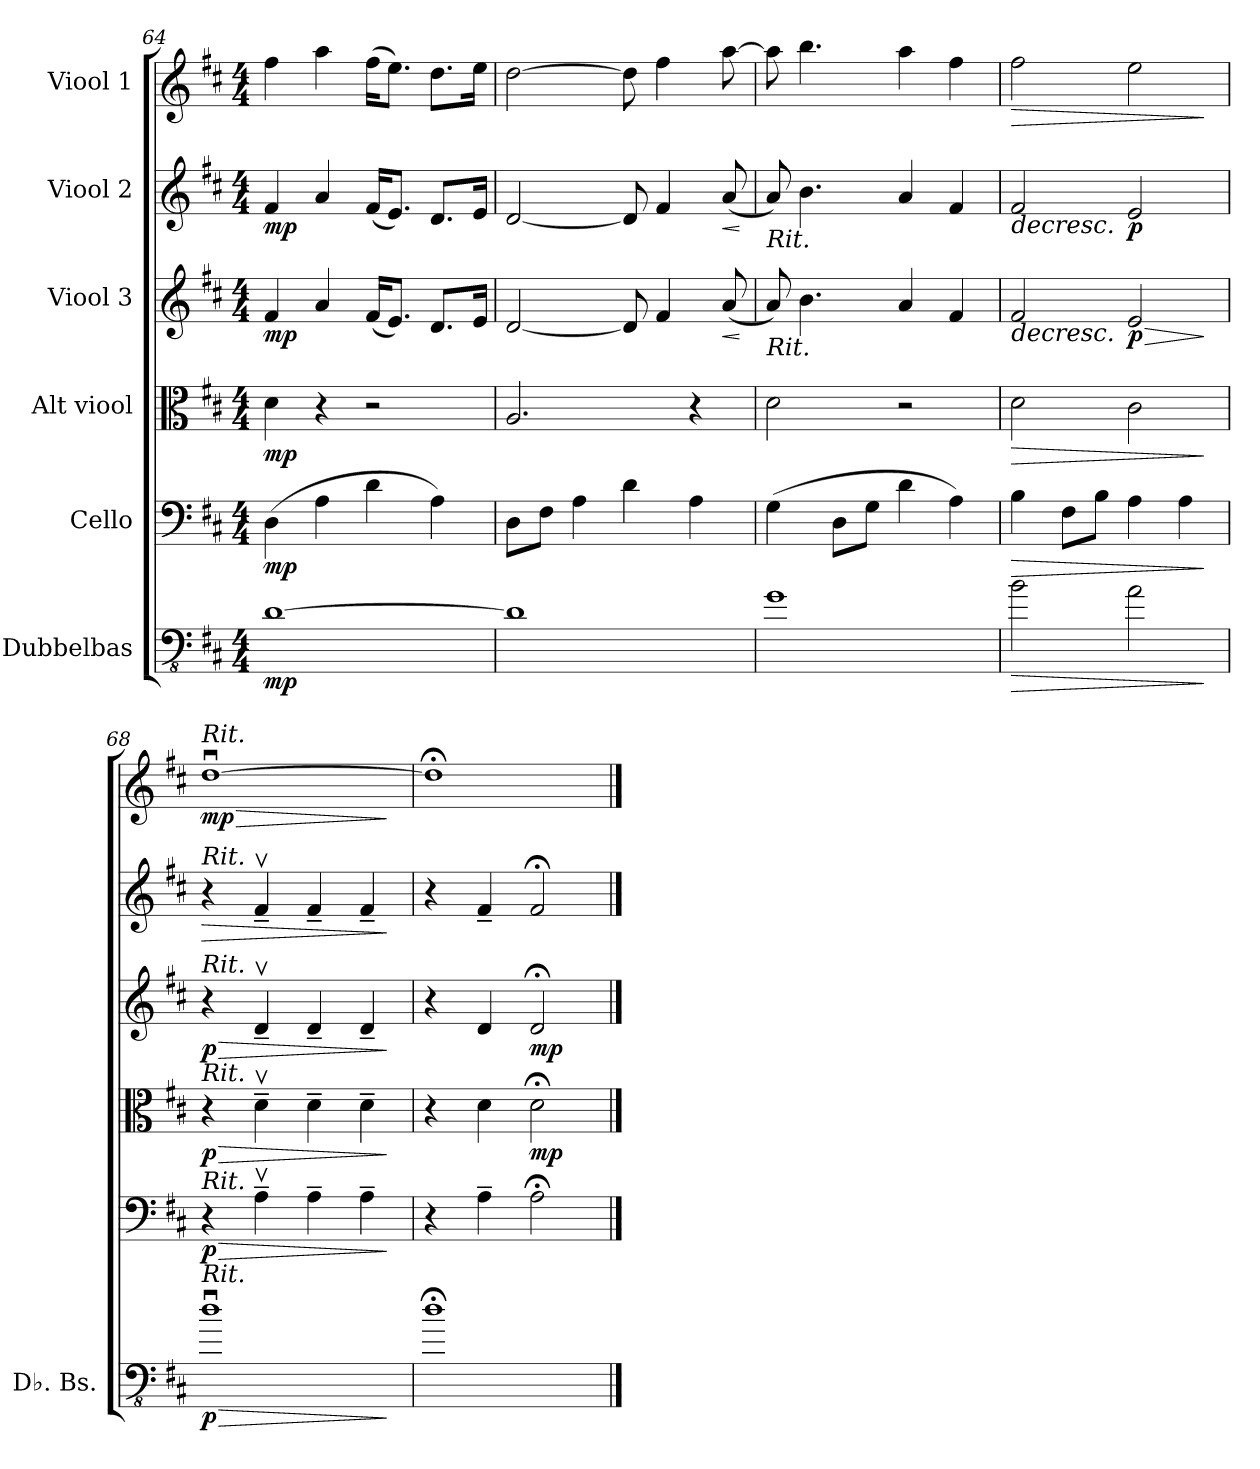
**kern	**dynam	**kern	**dynam	**kern	**dynam	**kern	**dynam	**kern	**dynam	**kern	**dynam
*part6	*part6	*part5	*part5	*part4	*part4	*part3	*part3	*part2	*part2	*part1	*part1
*staff6	*staff6	*staff5	*staff5	*staff4	*staff4	*staff3	*staff3	*staff2	*staff2	*staff1	*staff1
*I"Dubbelbas	*	*I"Cello	*	*I"Alt viool	*	*I"Viool 3	*	*I"Viool 2	*	*I"Viool 1	*
*I'Db. Bs.	*	*	*	*	*	*	*	*	*	*	*
!!LO:PB:g=z
*clefFv4	*	*clefF4	*	*clefC3	*	*clefG2	*	*clefG2	*	*clefG2	*
*ITrd7c12	*	*	*	*	*	*	*	*	*	*	*
*k[f#c#]	*	*k[f#c#]	*	*k[f#c#]	*	*k[f#c#]	*	*k[f#c#]	*	*k[f#c#]	*
*M4/4	*	*M4/4	*	*M4/4	*	*M4/4	*	*M4/4	*	*M4/4	*
=64	=64	=64	=64	=64	=64	=64	=64	=64	=64	=64	=64
!	!LO:DY:b	!	!LO:DY:b	!	!LO:DY:b	!	!LO:DY:b	!	!LO:DY:b	!	!
[1DD	mp	(4D\	mp	4d\	mp	4f#/	mp	4f#/	mp	4ff#\	.
.	.	4A\	.	4r	.	4a/	.	4a/	.	4aa\	.
.	.	4d\	.	2r	.	(16f#/KL	.	(16f#/KL	.	(16ff#\KL	.
.	.	.	.	.	.	8.e/J)	.	8.e/J)	.	8.ee\J)	.
.	.	4A\)	.	.	.	8.d/L	.	8.d/L	.	8.dd\L	.
.	.	.	.	.	.	16e/Jk	.	16e/Jk	.	16ee\Jk	.
=65	=65	=65	=65	=65	=65	=65	=65	=65	=65	=65	=65
1DD]	.	8D\L	.	2.A/	.	[2d/	.	[2d/	.	[2dd\	.
.	.	8F#\J	.	.	.	.	.	.	.	.	.
.	.	4A\	.	.	.	.	.	.	.	.	.
.	.	4d\	.	.	.	8d/]	.	8d/]	.	8dd\]	.
.	.	.	.	.	.	4f#/	.	4f#/	.	4ff#\	.
.	.	4A\	.	4r	.	.	.	.	.	.	.
!	!	!	!	!	!	!	!LO:HP:b	!	!LO:HP:b	!	!
.	.	.	.	.	.	(8a/	<	(8a/	<	[8aa\	.
.	.	.	.	.	.	.	[	.	[	.	.
=66	=66	=66	=66	=66	=66	=66	=66	=66	=66	=66	=66
!	!	!	!	!	!	!	!	!LO:TX:b:i:t=Rit.	!	!	!
!	!	!	!	!	!	!LO:TX:b:i:t=Rit.	!	!	!	!	!
1GG	.	(4G\	.	2d\	.	8a/)	.	8a/)	.	8aa\]	.
.	.	.	.	.	.	4.b\	.	4.b\	.	4.bb\	.
.	.	8D\L	.	.	.	.	.	.	.	.	.
.	.	8G\J	.	.	.	.	.	.	.	.	.
.	.	4d\	.	2r	.	4a/	.	4a/	.	4aa\	.
.	.	4A\)	.	.	.	4f#/	.	4f#/	.	4ff#\	.
=67	=67	=67	=67	=67	=67	=67	=67	=67	=67	=67	=67
!	!LO:HP:b	!	!LO:HP:b	!	!LO:HP:b	!	!LO:HP:b	!	!LO:HP:b	!	!LO:HP:b
2BB\	>	4B\	>	2d\	>	2f#/	>	2f#/	>	2ff#\	>
.	.	8F#\L	.	.	.	.	.	.	.	.	.
.	.	8B\J	.	.	.	.	.	.	.	.	.
!	!	!	!	!	!	!	!LO:HP:b	!	!	!	!
!	!	!	!	!	!	!	!LO:DY:n=1:b	!	!LO:DY:b	!	!
2AA\	.	4A\	.	2c#\	.	2e/	> p	2e/	p	2ee\	.
.	.	4A\	.	.	.	.	.	.	.	.	.
.	]	.	]	.	]	.	] ]	.	]	.	]
=68	=68	=68	=68	=68	=68	=68	=68	=68	=68	=68	=68
!	!	!	!	!	!	!	!	!	!	!LO:TX:a:i:t=Rit.	!
!	!	!	!	!	!	!	!	!LO:TX:a:i:t=Rit.	!	!	!
!	!	!	!	!	!	!LO:TX:a:i:t=Rit.	!	!	!	!	!
!	!	!	!	!LO:TX:a:i:t=Rit.	!	!	!	!	!	!	!
!	!	!LO:TX:a:i:t=Rit.	!	!	!	!	!	!	!	!	!
!LO:TX:a:i:t=Rit.	!	!	!	!	!	!	!	!	!	!	!
!	!LO:HP:b	!	!LO:HP:b	!	!LO:HP:b	!	!LO:HP:b	!	!LO:HP:b	!	!LO:HP:b
!	!LO:DY:n=1:b	!	!LO:DY:n=1:b	!	!LO:DY:n=1:b	!	!LO:DY:n=1:b	!	!	!	!LO:DY:n=1:b
1Du	> p	4r	> p	4r	> p	4r	> p	4r	>	[1ddu	> mp
.	.	4Av~\	.	4dv~\	.	4dv~/	.	4f#v~/	.	.	.
.	.	4A~\	.	4d~\	.	4d~/	.	4f#~/	.	.	.
.	.	4A~\	.	4d~\	.	4d~/	.	4f#~/	.	.	.
.	]	.	]	.	]	.	]	.	]	.	]
=69	=69	=69	=69	=69	=69	=69	=69	=69	=69	=69	=69
1D;<	.	4r	.	4r	.	4r	.	4r	.	1dd;<]	.
.	.	4A~\	.	4d\	.	4d/	.	4f#~/	.	.	.
!	!	!	!	!	!LO:DY:b	!	!LO:DY:b	!	!	!	!
.	.	2A;<\	.	2d;<\	mp	2d;</	mp	2f#;</	.	.	.
==	==	==	==	==	==	==	==	==	==	==	==
*-	*-	*-	*-	*-	*-	*-	*-	*-	*-	*-	*-
